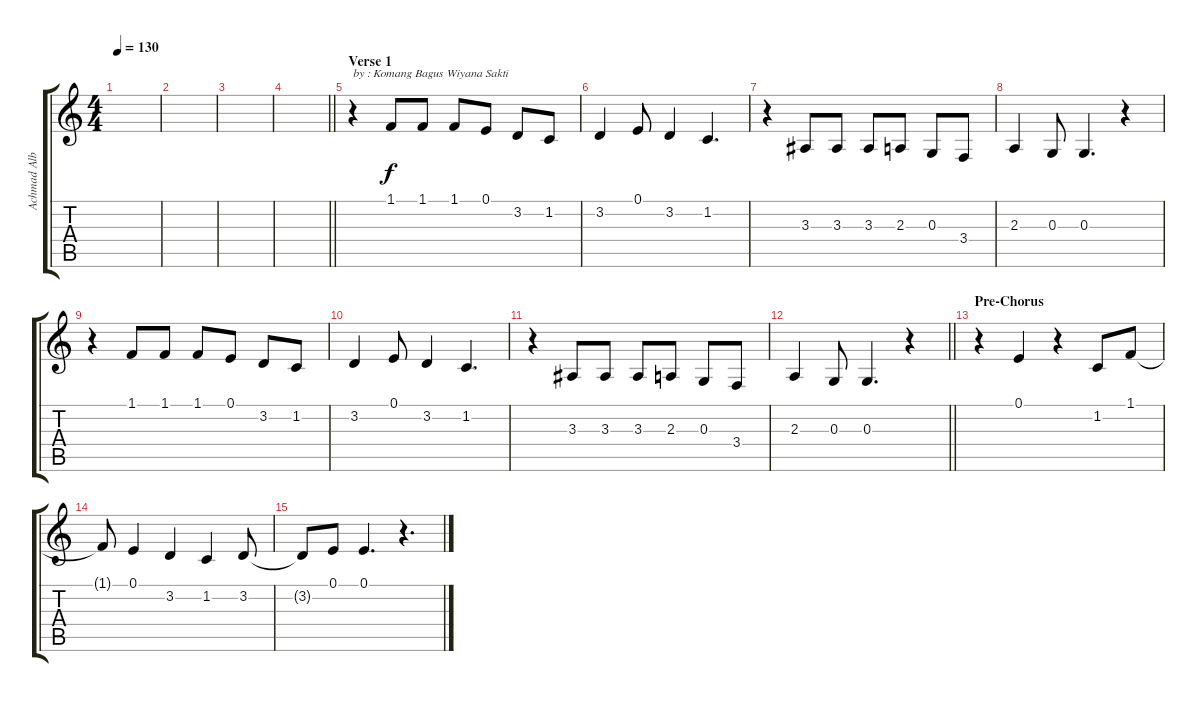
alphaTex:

\track ("Achmad Albar" "Achmad Alb") {instrument lead6voice}
\staff {score tabs}
\tuning (E4 B3 G3 D3 A2 E2) {hide}
\ts (4 4)
\tempo 130
\clef g2
\ks c
|
|
|
\barLineRight lightlight
|
\section ("" "Verse 1")
r.4{txt "by : Komang Bagus Wiyana Sakti"} 1.1.8 1.1.8 1.1.8 0.1.8 3.2.8 1.2.8 |
3.2.4 0.1.8 3.2.4 1.2.4{d} |
r.4 3.3.8 3.3.8 3.3.8 2.3.8 0.3.8 3.4.8 |
2.3.4 0.3.8 0.3.4{d} r.4 |
r.4 1.1.8 1.1.8 1.1.8 0.1.8 3.2.8 1.2.8 |
3.2.4 0.1.8 3.2.4 1.2.4{d} |
r.4 3.3.8 3.3.8 3.3.8 2.3.8 0.3.8 3.4.8 |
\barLineRight lightlight
2.3.4 0.3.8 0.3.4{d} r.4 |
\section ("" "Pre-Chorus")
r.4 0.1.4 r.4 1.2.8 1.1.8 |
1.1{t}.8 0.1.4 3.2.4 1.2.4 3.2.8 |
3.2{t}.8 0.1.8 0.1.4{d} r.4{d}
